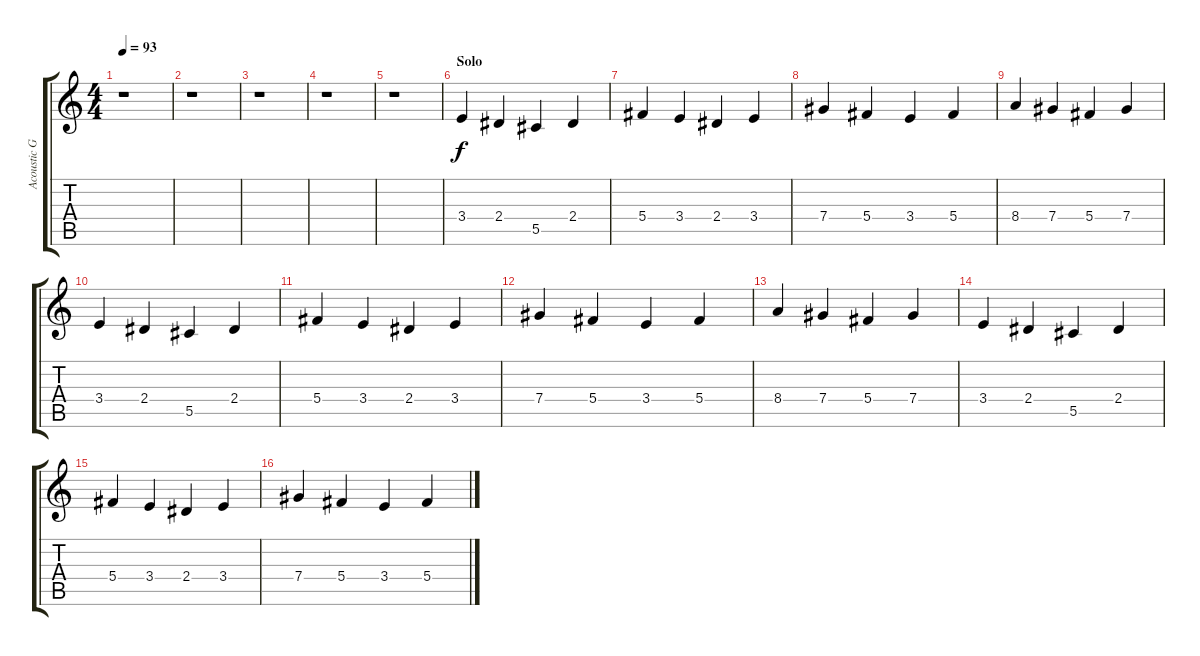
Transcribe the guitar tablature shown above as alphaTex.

\track ("Acoustic Guitar" "Acoustic G") {instrument acousticguitarsteel}
\staff {score tabs}
\tuning (Eb4 Bb3 Gb3 Db3 Ab2 Eb2) {hide}
\ts (4 4)
\tempo 93
\clef g2
\ks c
r.1{dy f} |
r.1 |
r.1 |
r.1 |
r.1{instrument distortionguitar} |
\section ("" "Solo ")
3.4.4 2.4.4 5.5.4 2.4.4 |
5.4.4 3.4.4 2.4.4 3.4.4 |
7.4.4 5.4.4 3.4.4 5.4.4 |
8.4.4 7.4.4 5.4.4 7.4.4 |
3.4.4 2.4.4 5.5.4 2.4.4 |
5.4.4 3.4.4 2.4.4 3.4.4 |
7.4.4 5.4.4 3.4.4 5.4.4 |
8.4.4 7.4.4 5.4.4 7.4.4 |
3.4.4 2.4.4 5.5.4 2.4.4 |
5.4.4 3.4.4 2.4.4 3.4.4 |
7.4.4 5.4.4 3.4.4 5.4.4
